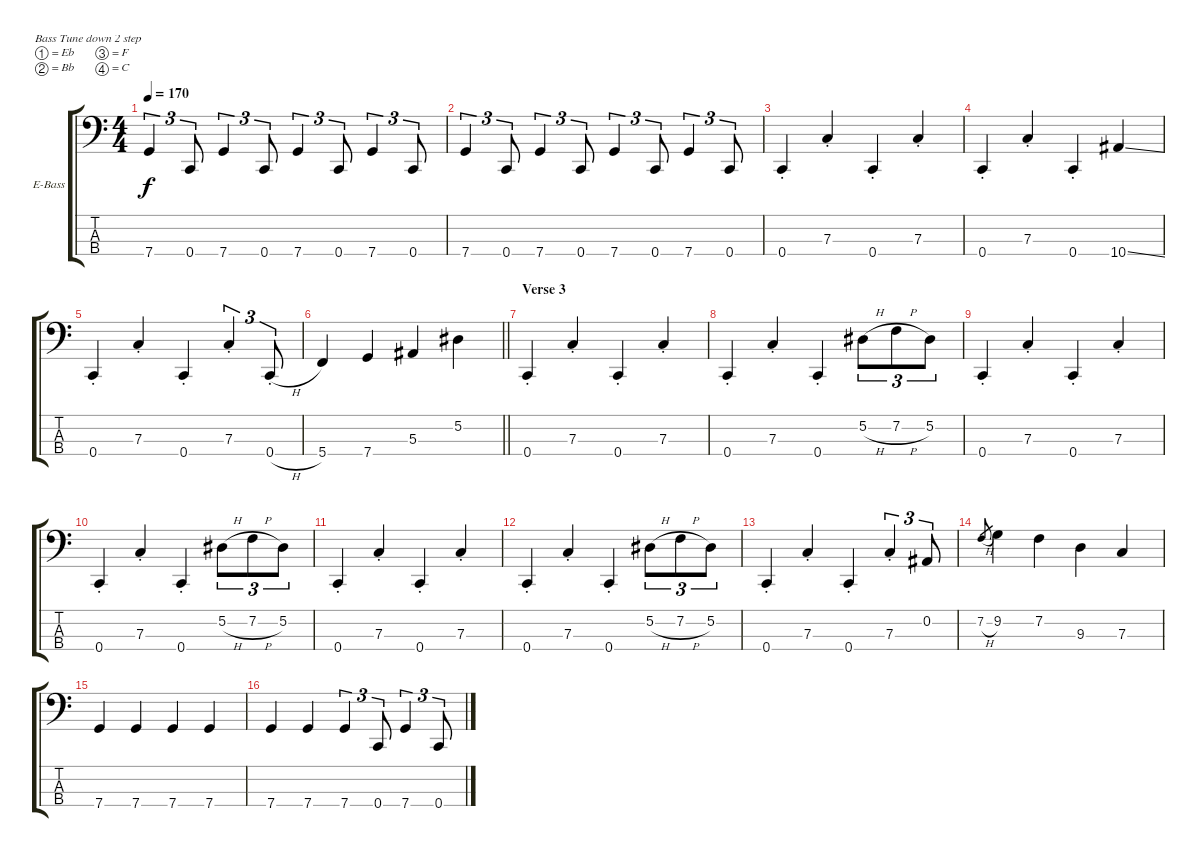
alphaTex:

\bracketExtendMode groupsimilarinstruments
\firstSystemTrackNameOrientation horizontal
\otherSystemsTrackNameOrientation horizontal
\track ("Nick Oliveri [Bass]" "E-Bass") {instrument electricbassfinger}
\staff {score tabs}
\tuning (Eb2 Bb1 F1 C1)
\ts (4 4)
\tempo 170
\clef f4
\ks c
7.4.4{tu (3 2) dy f} 0.4.8{tu (3 2)} 7.4.4{tu (3 2)} 0.4.8{tu (3 2)} 7.4.4{tu (3 2)} 0.4.8{tu (3 2)} 7.4.4{tu (3 2)} 0.4.8{tu (3 2)} |
7.4.4{tu (3 2)} 0.4.8{tu (3 2)} 7.4.4{tu (3 2)} 0.4.8{tu (3 2)} 7.4.4{tu (3 2)} 0.4.8{tu (3 2)} 7.4.4{tu (3 2)} 0.4.8{tu (3 2)} |
0.4{st}.4 7.3{st}.4 0.4{st}.4 7.3{st}.4 |
0.4{st}.4 7.3{st}.4 0.4{st}.4 10.4{ss}.4 |
0.4{st}.4 7.3{st}.4 0.4{st}.4 7.3{st}.4{tu (3 2)} 0.4{h st}.8{tu (3 2)} |
\barLineRight lightlight
5.4.4 7.4.4 5.3.4 5.2.4 |
\section ("" "Verse 3")
0.4{st}.4 7.3{st}.4 0.4{st}.4 7.3{st}.4 |
0.4{st}.4 7.3{st}.4 0.4{st}.4 5.2{h}.8{tu (3 2)} 7.2{h}.8{tu (3 2)} 5.2.8{tu (3 2)} |
0.4{st}.4 7.3{st}.4 0.4{st}.4 7.3{st}.4 |
0.4{st}.4 7.3{st}.4 0.4{st}.4 5.2{h}.8{tu (3 2)} 7.2{h}.8{tu (3 2)} 5.2.8{tu (3 2)} |
0.4{st}.4 7.3{st}.4 0.4{st}.4 7.3{st}.4 |
0.4{st}.4 7.3{st}.4 0.4{st}.4 5.2{h}.8{tu (3 2)} 7.2{h}.8{tu (3 2)} 5.2.8{tu (3 2)} |
0.4{st}.4 7.3{st}.4 0.4{st}.4 7.3{st}.4{tu (3 2)} 0.2.8{tu (3 2)} |
7.2{h}.8{gr} 9.2.4 7.2.4 9.3.4 7.3.4 |
7.4.4 7.4.4 7.4.4 7.4.4 |
7.4.4 7.4.4 7.4.4{tu (3 2)} 0.4.8{tu (3 2)} 7.4.4{tu (3 2)} 0.4.8{tu (3 2)}
